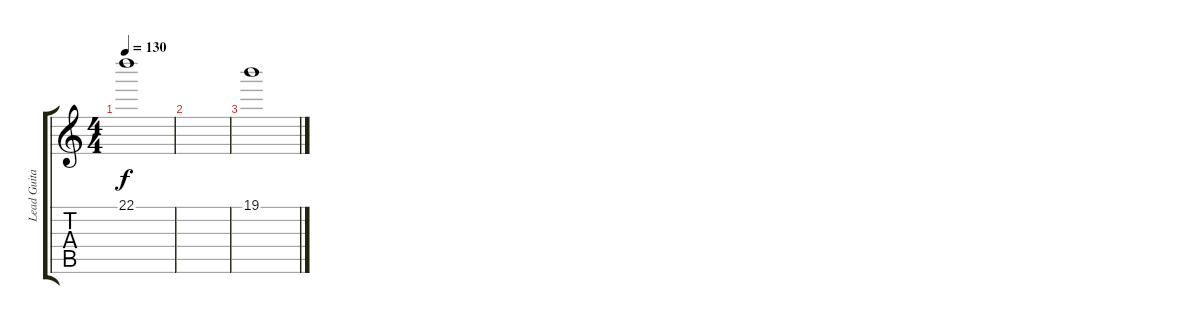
\track ("Lead Guitar" "Lead Guita") {instrument overdrivenguitar}
\staff {score tabs}
\tuning (E4 B3 G3 D3 A2 E2) {hide}
\ts (4 4)
\tempo 130
\clef g2
\ks c
22.1.1{dy f instrument overdrivenguitar} |
|
19.1.1
